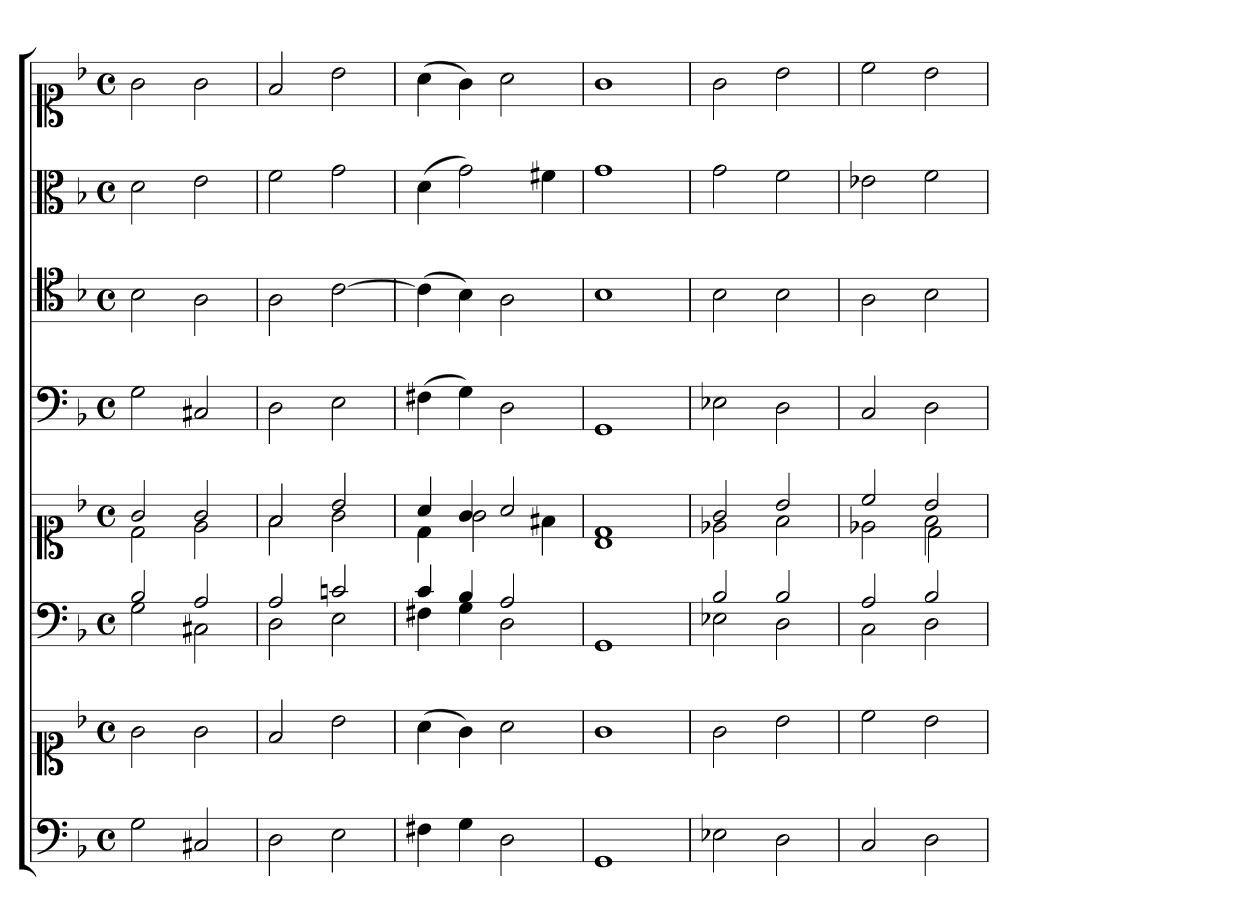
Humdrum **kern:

**kern	**kern	**kern	**kern	**kern	**kern	**kern	**kern
*part6	*part6	*part5	*part5	*part4	*part3	*part2	*part1
*staff8	*staff7	*staff6	*staff5	*staff4	*staff3	*staff2	*staff1
*clefF4	*clefC1	*clefF4	*clefC1	*clefF4	*clefC4	*clefC3	*clefC1
*k[b-]	*k[b-]	*k[b-]	*k[b-]	*k[b-]	*k[b-]	*k[b-]	*k[b-]
*F:	*F:	*F:	*F:	*F:	*F:	*F:	*F:
*M4/4	*M4/4	*M4/4	*M4/4	*M4/4	*M4/4	*M4/4	*M4/4
*met(c)	*met(c)	*met(c)	*met(c)	*met(c)	*met(c)	*met(c)	*met(c)
*MM180	*MM180	*MM180	*MM180	*MM180	*MM180	*MM180	*MM180
=1	=1	=1	=1	=1	=1	=1	=1
*	*	*^	*^	*	*	*	*
2G	2g	2B-	2G	2g	2d	2G	2B-	2d	2g
2C#X	2g	2A	2C#X	2g	2e	2C#X	2A	2e	2g
=2	=2	=2	=2	=2	=2	=2	=2	=2	=2
2D	2f	2A	2D	2f	2f	2D	2A	2f	2f
2E	2b-	2cn	2E	2b-	2g	2E	[2c	2g	2b-
=3	=3	=3	=3	=3	=3	=3	=3	=3	=3
4F#X	(4a	4c	4F#X	4a	4d	(4F#X	(4c]	(4d	(4a
4G	4g)	4B-	4G	4g	2g	4G)	4B-)	2g)	4g)
2D	2a	2A	2D	2a	.	2D	2A	.	2a
.	.	.	.	.	4f#X	.	.	4f#X	.
*	*	*v	*v	*	*	*	*	*	*
=4	=4	=4	=4	=4	=4	=4	=4	=4
1GG	1g	1GG	1B-	1d	1GG	1B-	1g	1g
=5	=5	=5	=5	=5	=5	=5	=5	=5
*	*	*^	*	*	*	*	*	*
2E-X	2g	2B-	2E-X	2g	2e-X	2E-X	2B-	2g	2g
2D	2b-	2B-	2D	2b-	2f	2D	2B-	2f	2b-
=6	=6	=6	=6	=6	=6	=6	=6	=6	=6
*	*	*	*	*	*^	*	*	*	*
2C	2cc	2A	2C	2cc	2e-X	2ryy	2C	2A	2e-X	2cc
2D	2b-	2B-	2D	2b-	2f	2d\	2D	2B-	2f	2b-
*	*	*v	*v	*	*	*	*	*	*	*
*	*	*	*v	*v	*v	*	*	*	*
=	=	=	=	=	=	=	=
*-	*-	*-	*-	*-	*-	*-	*-
